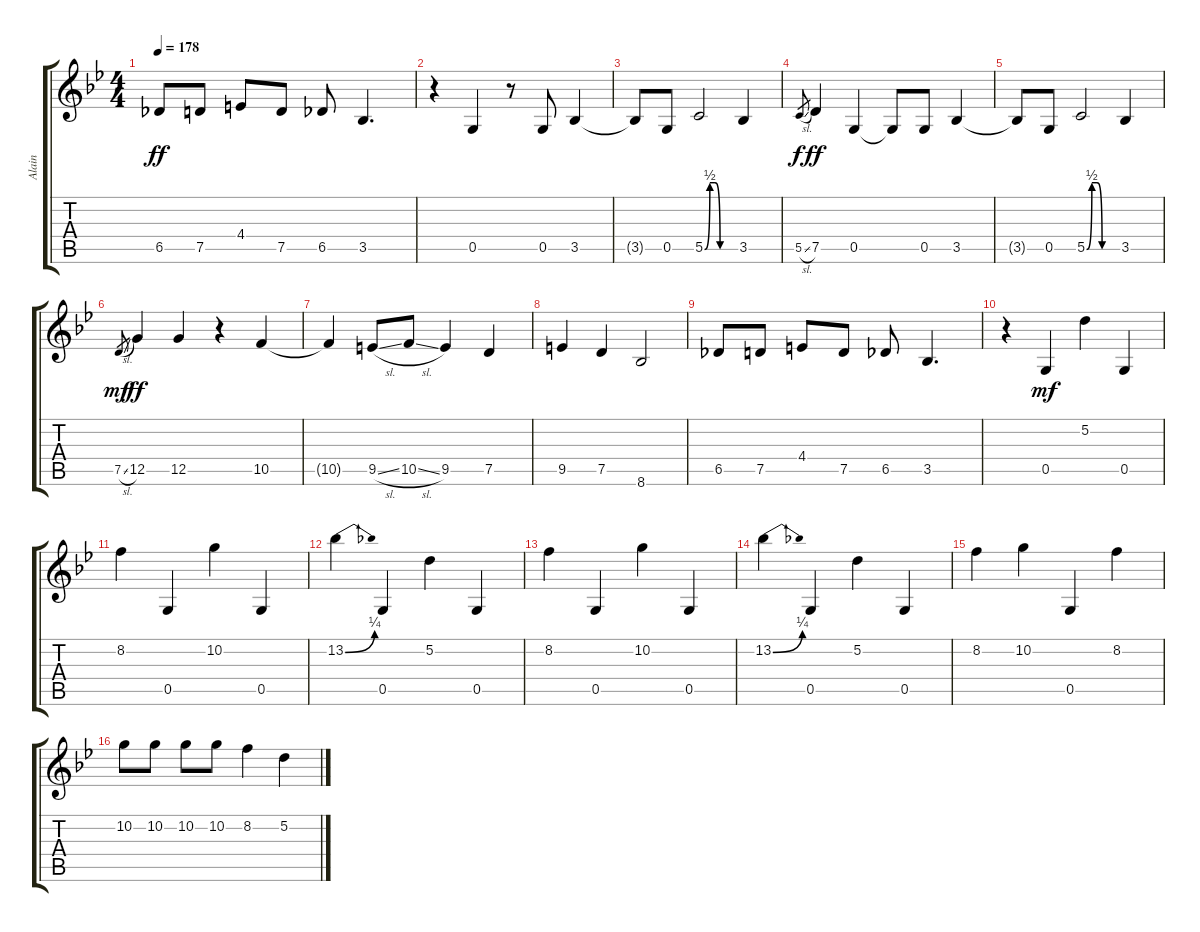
\track ("Alain" "Alain") {instrument overdrivenguitar}
\staff {score tabs}
\tuning (D4 A3 F3 C3 G2 D2) {hide}
\ts (4 4)
\tempo 178
\clef g2
\ks gminor
6.5.8{dy ff} 7.5.8 4.4.8 7.5.8 6.5.8 3.5.4{d} |
r.4 0.5.4 r.8 0.5.8 3.5.4 |
3.5{t}.8 0.5.8 5.5{be (custom 0 0 10 2 20 2 30 0 60 0)}.2 3.5.4 |
5.5{sl}.8{gr dy f} 7.5.4{dy ff} 0.5.4 0.5{t}.8 0.5.8 3.5.4 |
3.5{t}.8 0.5.8 5.5{be (custom 0 0 10 2 20 2 30 0 60 0)}.2 3.5.4 |
7.5{sl}.8{gr dy mf} 12.5.4{dy ff} 12.5.4 r.4 10.5.4 |
10.5{t}.4 9.5{sl}.8 10.5{sl}.8 9.5.4 7.5.4 |
9.5.4 7.5.4 8.6.2 |
6.5.8 7.5.8 4.4.8 7.5.8 6.5.8 3.5.4{d} |
r.4 0.5.4{dy mf} 5.2.4 0.5.4 |
8.2.4 0.5.4 10.2.4 0.5.4 |
13.2{be (bend 0 0 60 1)}.4 0.5.4 5.2.4 0.5.4 |
8.2.4 0.5.4 10.2.4 0.5.4 |
13.2{be (bend 0 0 60 1)}.4 0.5.4 5.2.4 0.5.4 |
8.2.4 10.2.4 0.5.4 8.2.4 |
10.2.8 10.2.8 10.2.8 10.2.8 8.2.4 5.2.4
